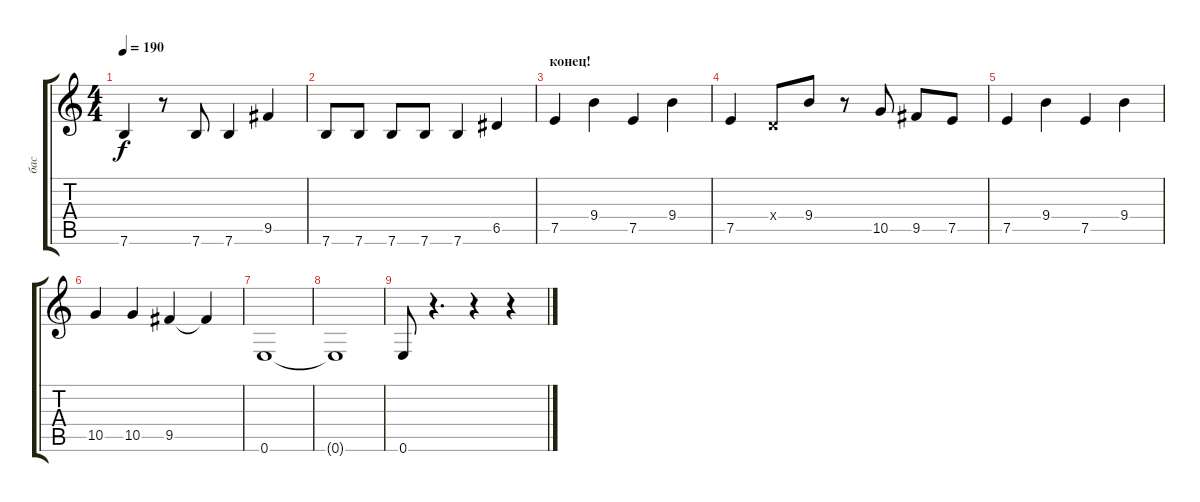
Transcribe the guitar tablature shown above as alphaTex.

\track ("бас" "бас") {instrument fretlessbass}
\staff {score tabs}
\tuning (E4 B3 G3 D3 A2 E2) {hide}
\ts (4 4)
\tempo 190
\clef g2
\ks c
7.6.4{dy f} r.8 7.6.8 7.6.4 9.5.4 |
7.6.8 7.6.8 7.6.8 7.6.8 7.6.4 6.5.4 |
\section ("" "конец!")
7.5.4 9.4.4 7.5.4 9.4.4 |
7.5.4 0.4{x}.8 9.4.8 r.8 10.5.8 9.5.8 7.5.8 |
7.5.4 9.4.4 7.5.4 9.4.4 |
10.5.4 10.5.4 9.5.4 9.5{t}.4 |
0.6.1 |
0.6{t}.1 |
0.6.8 r.4{d} r.4 r.4
